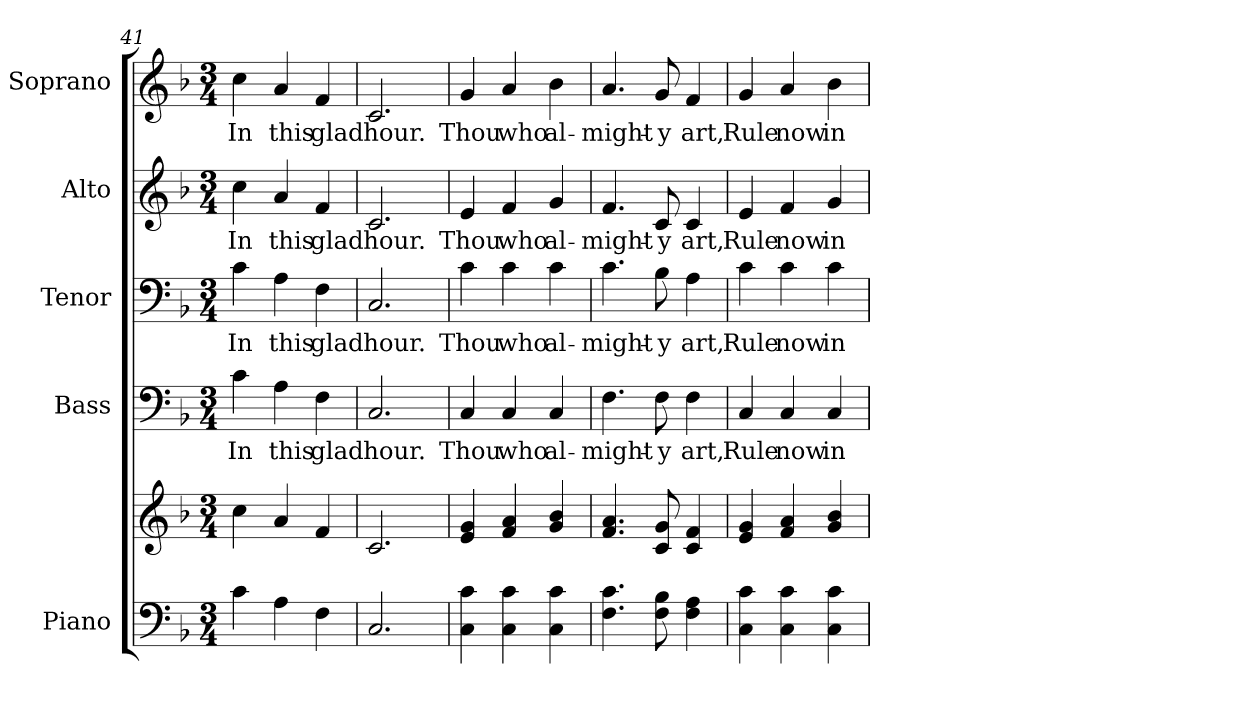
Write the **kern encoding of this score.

**kern	**kern	**kern	**text	**kern	**text	**kern	**text	**kern	**text
*part5	*part5	*part4	*part4	*part3	*part3	*part2	*part2	*part1	*part1
*staff6	*staff5	*staff4	*staff4	*staff3	*staff3	*staff2	*staff2	*staff1	*staff1
*I"Piano	*	*I"Bass	*	*I"Tenor	*	*I"Alto	*	*I"Soprano	*
*I'Pno.	*	*I'B.	*	*I'T.	*	*I'A.	*	*I'S.	*
!!LO:PB:g=z
*clefF4	*clefG2	*clefF4	*	*clefF4	*	*clefG2	*	*clefG2	*
*k[b-]	*k[b-]	*k[b-]	*	*k[b-]	*	*k[b-]	*	*k[b-]	*
*F:	*F:	*F:	*	*F:	*	*F:	*	*F:	*
*M3/4	*M3/4	*M3/4	*	*M3/4	*	*M3/4	*	*M3/4	*
=41	=41	=41	=41	=41	=41	=41	=41	=41	=41
!	!	!	!LO:LY:b:color=#000000	!	!	!	!	!	!
!	!	!	!	!	!LO:LY:b:color=#000000	!	!	!	!
!	!	!	!	!	!	!	!LO:LY:b:color=#000000	!	!
!	!	!	!	!	!	!	!	!	!LO:LY:b:color=#000000
4ci\	4cci\	4ci\	In	4ci\	In	4cci\	In	4cci\	In
!	!	!	!LO:LY:b:color=#000000	!	!	!	!	!	!
!	!	!	!	!	!LO:LY:b:color=#000000	!	!	!	!
!	!	!	!	!	!	!	!LO:LY:b:color=#000000	!	!
!	!	!	!	!	!	!	!	!	!LO:LY:b:color=#000000
4Ai\	4ai/	4Ai\	this	4Ai\	this	4ai/	this	4ai/	this
!	!	!	!LO:LY:b:color=#000000	!	!	!	!	!	!
!	!	!	!	!	!LO:LY:b:color=#000000	!	!	!	!
!	!	!	!	!	!	!	!LO:LY:b:color=#000000	!	!
!	!	!	!	!	!	!	!	!	!LO:LY:b:color=#000000
4Fi\	4fi/	4Fi\	glad	4Fi\	glad	4fi/	glad	4fi/	glad
=42	=42	=42	=42	=42	=42	=42	=42	=42	=42
!	!	!	!LO:LY:b:color=#000000	!	!	!	!	!	!
!	!	!	!	!	!LO:LY:b:color=#000000	!	!	!	!
!	!	!	!	!	!	!	!LO:LY:b:color=#000000	!	!
!	!	!	!	!	!	!	!	!	!LO:LY:b:color=#000000
2.Ci/	2.ci/	2.Ci/	hour.	2.Ci/	hour.	2.ci/	hour.	2.ci/	hour.
=43	=43	=43	=43	=43	=43	=43	=43	=43	=43
!	!	!	!LO:LY:b:color=#000000	!	!	!	!	!	!
!	!	!	!	!	!LO:LY:b:color=#000000	!	!	!	!
!	!	!	!	!	!	!	!LO:LY:b:color=#000000	!	!
!	!	!	!	!	!	!	!	!	!LO:LY:b:color=#000000
4Ci\ 4ci	4ei/ 4gi	4Ci/	Thou	4ci\	Thou	4ei/	Thou	4gi/	Thou
!	!	!	!LO:LY:b:color=#000000	!	!	!	!	!	!
!	!	!	!	!	!LO:LY:b:color=#000000	!	!	!	!
!	!	!	!	!	!	!	!LO:LY:b:color=#000000	!	!
!	!	!	!	!	!	!	!	!	!LO:LY:b:color=#000000
4Ci\ 4ci	4fi/ 4ai	4Ci/	who	4ci\	who	4fi/	who	4ai/	who
!	!	!	!LO:LY:b:color=#000000	!	!	!	!	!	!
!	!	!	!	!	!LO:LY:b:color=#000000	!	!	!	!
!	!	!	!	!	!	!	!LO:LY:b:color=#000000	!	!
!	!	!	!	!	!	!	!	!	!LO:LY:b:color=#000000
4Ci\ 4ci	4gi/ 4b-i	4Ci/	al-	4ci\	al-	4gi/	al-	4b-i\	al-
=44	=44	=44	=44	=44	=44	=44	=44	=44	=44
!	!	!	!LO:LY:b:color=#000000	!	!	!	!	!	!
!	!	!	!	!	!LO:LY:b:color=#000000	!	!	!	!
!	!	!	!	!	!	!	!LO:LY:b:color=#000000	!	!
!	!	!	!	!	!	!	!	!	!LO:LY:b:color=#000000
4.Fi\ 4.ci	4.fi/ 4.ai	4.Fi\	-might-	4.ci\	-might-	4.fi/	-might-	4.ai/	-might-
!	!	!	!LO:LY:b:color=#000000	!	!	!	!	!	!
!	!	!	!	!	!LO:LY:b:color=#000000	!	!	!	!
!	!	!	!	!	!	!	!LO:LY:b:color=#000000	!	!
!	!	!	!	!	!	!	!	!	!LO:LY:b:color=#000000
8Fi\ 8B-i	8ci/ 8gi	8Fi\	-y	8B-i\	-y	8ci/	-y	8gi/	-y
!	!	!	!LO:LY:b:color=#000000	!	!	!	!	!	!
!	!	!	!	!	!LO:LY:b:color=#000000	!	!	!	!
!	!	!	!	!	!	!	!LO:LY:b:color=#000000	!	!
!	!	!	!	!	!	!	!	!	!LO:LY:b:color=#000000
4Fi\ 4Ai	4ci/ 4fi	4Fi\	art,	4Ai\	art,	4ci/	art,	4fi/	art,
!!LO:PB:g=z
=45	=45	=45	=45	=45	=45	=45	=45	=45	=45
!	!	!	!LO:LY:b:color=#000000	!	!	!	!	!	!
!	!	!	!	!	!LO:LY:b:color=#000000	!	!	!	!
!	!	!	!	!	!	!	!LO:LY:b:color=#000000	!	!
!	!	!	!	!	!	!	!	!	!LO:LY:b:color=#000000
4Ci\ 4ci	4ei/ 4gi	4Ci/	Rule	4ci\	Rule	4ei/	Rule	4gi/	Rule
!	!	!	!LO:LY:b:color=#000000	!	!	!	!	!	!
!	!	!	!	!	!LO:LY:b:color=#000000	!	!	!	!
!	!	!	!	!	!	!	!LO:LY:b:color=#000000	!	!
!	!	!	!	!	!	!	!	!	!LO:LY:b:color=#000000
4Ci\ 4ci	4fi/ 4ai	4Ci/	now	4ci\	now	4fi/	now	4ai/	now
!	!	!	!LO:LY:b:color=#000000	!	!	!	!	!	!
!	!	!	!	!	!LO:LY:b:color=#000000	!	!	!	!
!	!	!	!	!	!	!	!LO:LY:b:color=#000000	!	!
!	!	!	!	!	!	!	!	!	!LO:LY:b:color=#000000
4Ci\ 4ci	4gi/ 4b-i	4Ci/	in	4ci\	in	4gi/	in	4b-i\	in
=	=	=	=	=	=	=	=	=	=
*-	*-	*-	*-	*-	*-	*-	*-	*-	*-
